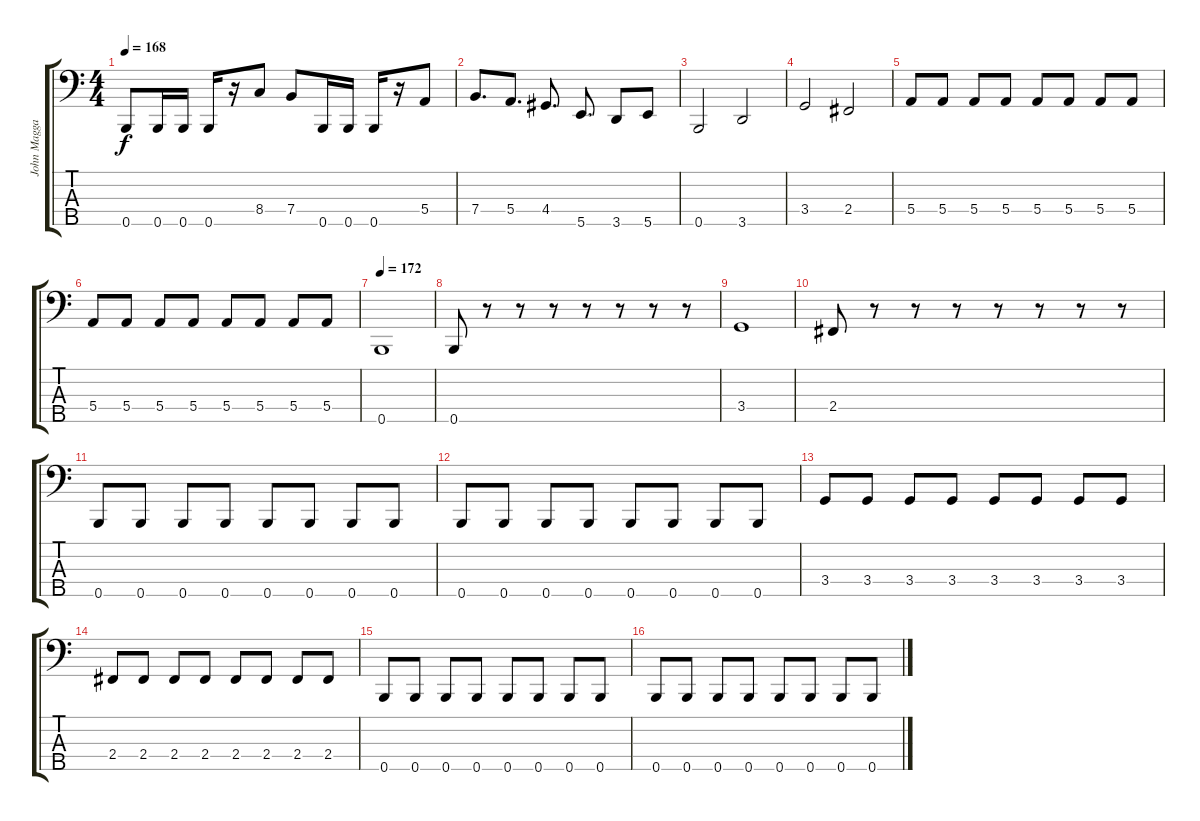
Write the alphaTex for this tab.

\track ("John Maggard" "John Magga") {instrument electricbassfinger}
\staff {score tabs}
\tuning (G2 D2 A1 E1 B0) {hide}
\ts (4 4)
\tempo 168
\clef f4
\ks c
0.5.8{dy f} 0.5.16 0.5.16 0.5.16 r.16 8.4.8 7.4.8 0.5.16 0.5.16 0.5.16 r.16 5.4.8 |
7.4.8{d} 5.4.8{d} 4.4.8{d} 5.5.8{d} 3.5.8 5.5.8 |
0.5.2 3.5.2 |
3.4.2 2.4.2 |
5.4.8 5.4.8 5.4.8 5.4.8 5.4.8 5.4.8 5.4.8 5.4.8 |
5.4.8 5.4.8 5.4.8 5.4.8 5.4.8 5.4.8 5.4.8 5.4.8 |
\tempo 172
0.5.1 |
0.5.8 r.8 r.8 r.8 r.8 r.8 r.8 r.8 |
3.4.1 |
2.4.8 r.8 r.8 r.8 r.8 r.8 r.8 r.8 |
0.5.8 0.5.8 0.5.8 0.5.8 0.5.8 0.5.8 0.5.8 0.5.8 |
0.5.8 0.5.8 0.5.8 0.5.8 0.5.8 0.5.8 0.5.8 0.5.8 |
3.4.8 3.4.8 3.4.8 3.4.8 3.4.8 3.4.8 3.4.8 3.4.8 |
2.4.8 2.4.8 2.4.8 2.4.8 2.4.8 2.4.8 2.4.8 2.4.8 |
0.5.8 0.5.8 0.5.8 0.5.8 0.5.8 0.5.8 0.5.8 0.5.8 |
0.5.8 0.5.8 0.5.8 0.5.8 0.5.8 0.5.8 0.5.8 0.5.8
